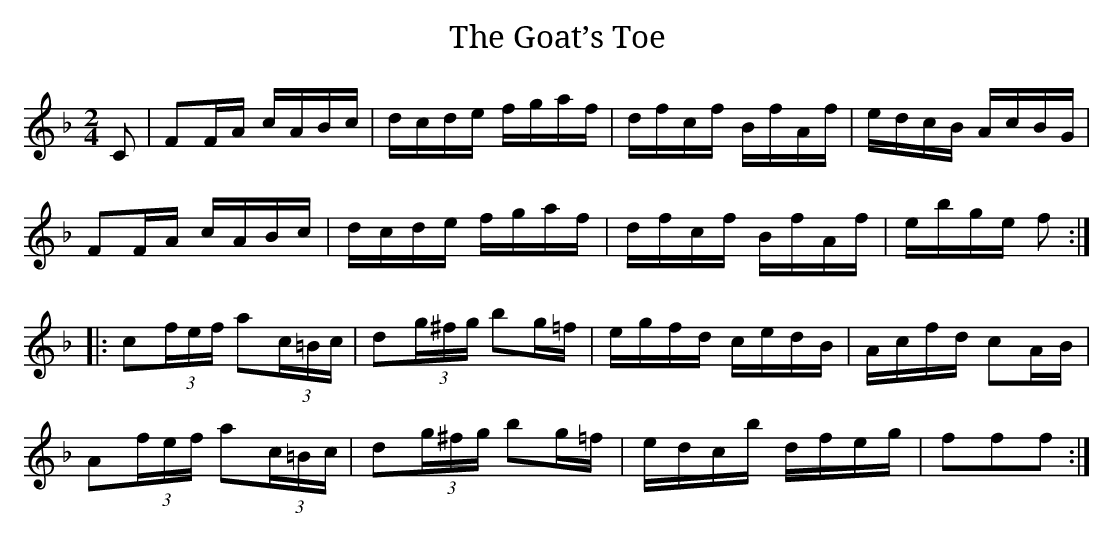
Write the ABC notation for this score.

X:1
T:Goat’s Toe, The
M:2/4
L:1/8
K:F
C|FF/A/ c/A/B/c/|d/c/d/e/ f/g/a/f/|d/f/c/f/ B/f/A/f/|e/d/c/B/ A/c/B/G/|
FF/A/ c/A/B/c/|d/c/d/e/ f/g/a/f/|d/f/c/f/ B/f/A/f/|e/b/g/e/ f:|
|:c(3f/e/f/ a(3c/=B/c/|d(3g/^f/g/ bg/=f/|e/g/f/d/ c/e/d/B/|A/c/f/d/ cA/B/|
A(3f/e/f/ a(3c/=B/c/|d(3g/^f/g/ bg/=f/|e/d/c/b/ d/f/e/g/|fff:|]
